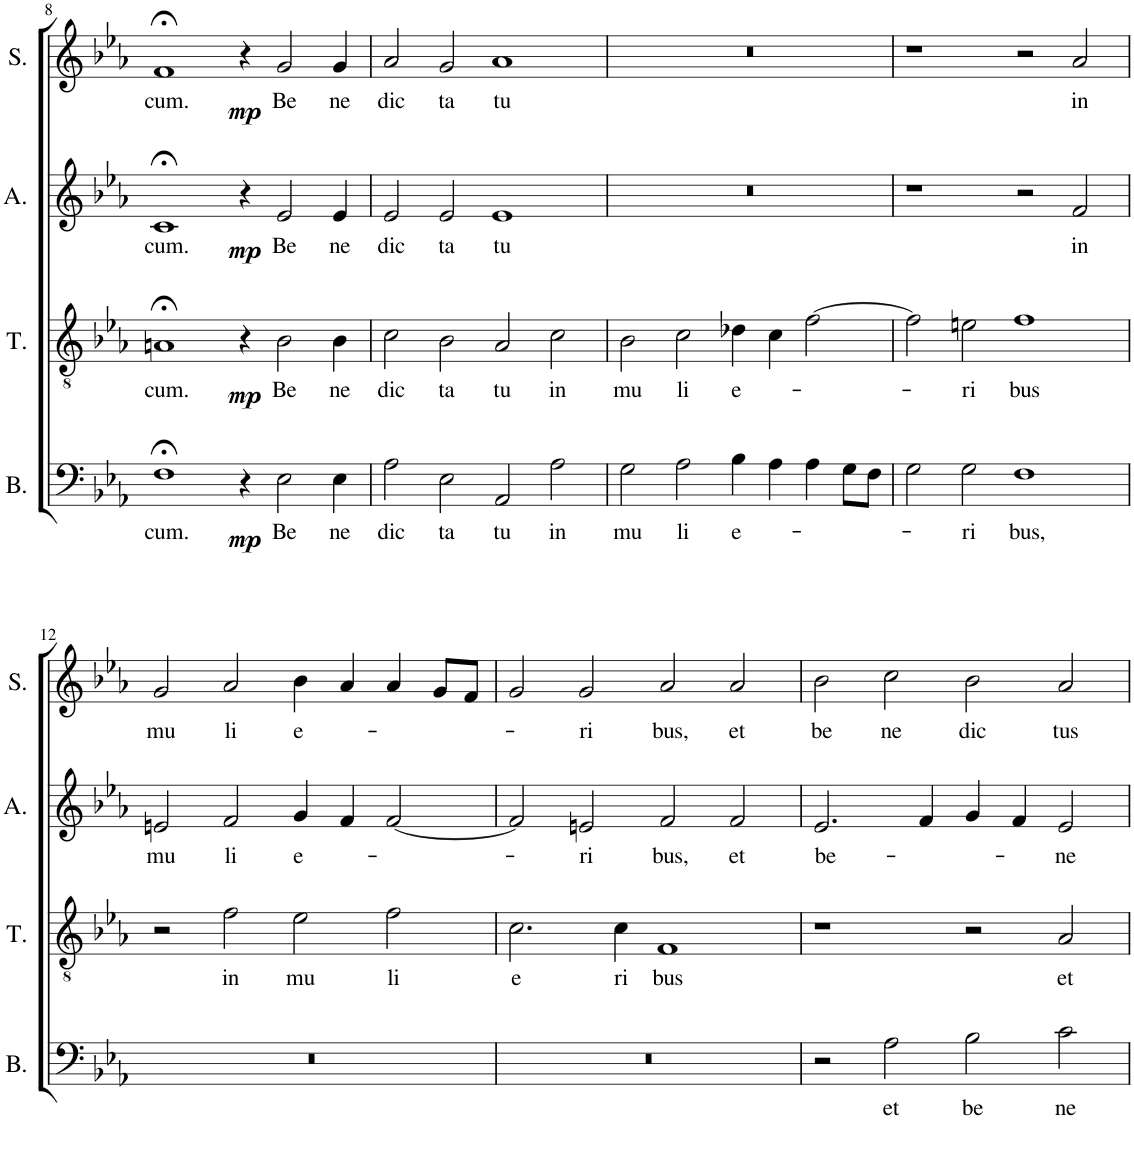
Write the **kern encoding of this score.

**kern	**text	**dynam	**kern	**text	**dynam	**kern	**text	**dynam	**kern	**text	**dynam
*part4	*part4	*part4	*part3	*part3	*part3	*part2	*part2	*part2	*part1	*part1	*part1
*staff4	*staff4	*staff4	*staff3	*staff3	*staff3	*staff2	*staff2	*staff2	*staff1	*staff1	*staff1
*I"Basso	*	*	*I"Tenor	*	*	*I"Alto	*	*	*I"Soprano	*	*
*I'B.	*	*	*I'T.	*	*	*I'A.	*	*	*I'S.	*	*
!!LO:PB:g=z
*clefF4	*	*	*clefGv2	*	*	*clefG2	*	*	*clefG2	*	*
*k[b-e-a-]	*	*	*k[b-e-a-]	*	*	*k[b-e-a-]	*	*	*k[b-e-a-]	*	*
*M2/1	*	*	*M2/1	*	*	*M2/1	*	*	*M2/1	*	*
=8	=8	=8	=8	=8	=8	=8	=8	=8	=8	=8	=8
!	!LO:LY:b	!	!	!LO:LY:b	!	!	!LO:LY:b	!	!	!LO:LY:b	!
1F;<	cum.	.	1An;<	cum.	.	1c;<	cum.	.	1f;<	cum.	.
!	!	!LO:DY:b	!	!	!LO:DY:b	!	!	!LO:DY:b	!	!	!LO:DY:b
4r	.	mp	4r	.	mp	4r	.	mp	4r	.	mp
!	!LO:LY:b	!	!	!LO:LY:b	!	!	!LO:LY:b	!	!	!LO:LY:b	!
2E-\	Be	.	2B-\	Be	.	2e-/	Be	.	2g/	Be	.
!	!LO:LY:b	!	!	!LO:LY:b	!	!	!LO:LY:b	!	!	!LO:LY:b	!
4E-\	ne	.	4B-\	ne	.	4e-/	ne	.	4g/	ne	.
=9	=9	=9	=9	=9	=9	=9	=9	=9	=9	=9	=9
!	!LO:LY:b	!	!	!LO:LY:b	!	!	!LO:LY:b	!	!	!LO:LY:b	!
2A-\	dic	.	2c\	dic	.	2e-/	dic	.	2a-/	dic	.
!	!LO:LY:b	!	!	!LO:LY:b	!	!	!LO:LY:b	!	!	!LO:LY:b	!
2E-\	ta	.	2B-\	ta	.	2e-/	ta	.	2g/	ta	.
!	!LO:LY:b	!	!	!LO:LY:b	!	!	!LO:LY:b	!	!	!LO:LY:b	!
2AA-/	tu	.	2A-/	tu	.	1e-	tu	.	1a-	tu	.
!	!LO:LY:b	!	!	!LO:LY:b	!	!	!	!	!	!	!
2A-\	in	.	2c\	in	.	.	.	.	.	.	.
=10	=10	=10	=10	=10	=10	=10	=10	=10	=10	=10	=10
!	!LO:LY:b	!	!	!LO:LY:b	!	!	!	!	!	!	!
2G\	mu	.	2B-\	mu	.	0r	.	.	0r	.	.
!	!LO:LY:b	!	!	!LO:LY:b	!	!	!	!	!	!	!
2A-\	li	.	2c\	li	.	.	.	.	.	.	.
!	!LO:LY:b	!	!	!LO:LY:b	!	!	!	!	!	!	!
4B-\	e-	.	4d-X\	e-	.	.	.	.	.	.	.
4A-\	.	.	4c\	.	.	.	.	.	.	.	.
4A-\	.	.	[2f\	.	.	.	.	.	.	.	.
8G\L	.	.	.	.	.	.	.	.	.	.	.
8F\J	.	.	.	.	.	.	.	.	.	.	.
=11	=11	=11	=11	=11	=11	=11	=11	=11	=11	=11	=11
2G\	.	.	2f\]	.	.	1r	.	.	1r	.	.
!	!LO:LY:b	!	!	!LO:LY:b	!	!	!	!	!	!	!
2G\	-ri	.	2en\	-ri	.	.	.	.	.	.	.
!	!LO:LY:b	!	!	!LO:LY:b	!	!	!	!	!	!	!
1F	bus,	.	1f	bus	.	2r	.	.	2r	.	.
!	!	!	!	!	!	!	!LO:LY:b	!	!	!LO:LY:b	!
.	.	.	.	.	.	2f/	in	.	2a-/	in	.
!!LO:LB:g=z
=12	=12	=12	=12	=12	=12	=12	=12	=12	=12	=12	=12
!	!	!	!	!	!	!	!LO:LY:b	!	!	!LO:LY:b	!
0r	.	.	2r	.	.	2en/	mu	.	2g/	mu	.
!	!	!	!	!LO:LY:b	!	!	!LO:LY:b	!	!	!LO:LY:b	!
.	.	.	2f\	in	.	2f/	li	.	2a-/	li	.
!	!	!	!	!LO:LY:b	!	!	!LO:LY:b	!	!	!LO:LY:b	!
.	.	.	2e-\	mu	.	4g/	e-	.	4b-\	e-	.
.	.	.	.	.	.	4f/	.	.	4a-/	.	.
!	!	!	!	!LO:LY:b	!	!	!	!	!	!	!
.	.	.	2f\	li	.	[2f/	.	.	4a-/	.	.
.	.	.	.	.	.	.	.	.	8g/L	.	.
.	.	.	.	.	.	.	.	.	8f/J	.	.
=13	=13	=13	=13	=13	=13	=13	=13	=13	=13	=13	=13
!	!	!	!	!LO:LY:b	!	!	!	!	!	!	!
0r	.	.	2.c\	e	.	2f/]	.	.	2g/	.	.
!	!	!	!	!	!	!	!LO:LY:b	!	!	!LO:LY:b	!
.	.	.	.	.	.	2en/	-ri	.	2g/	-ri	.
!	!	!	!	!LO:LY:b	!	!	!	!	!	!	!
.	.	.	4c\	ri	.	.	.	.	.	.	.
!	!	!	!	!LO:LY:b	!	!	!LO:LY:b	!	!	!LO:LY:b	!
.	.	.	1F	bus	.	2f/	bus,	.	2a-/	bus,	.
!	!	!	!	!	!	!	!LO:LY:b	!	!	!LO:LY:b	!
.	.	.	.	.	.	2f/	et	.	2a-/	et	.
=14	=14	=14	=14	=14	=14	=14	=14	=14	=14	=14	=14
!	!	!	!	!	!	!	!LO:LY:b	!	!	!LO:LY:b	!
2r	.	.	1r	.	.	2.e-/	be-	.	2b-\	be	.
!	!LO:LY:b	!	!	!	!	!	!	!	!	!LO:LY:b	!
2A-\	et	.	.	.	.	.	.	.	2cc\	ne	.
.	.	.	.	.	.	4f/	.	.	.	.	.
!	!LO:LY:b	!	!	!	!	!	!	!	!	!LO:LY:b	!
2B-\	be	.	2r	.	.	4g/	.	.	2b-\	dic	.
.	.	.	.	.	.	4f/	.	.	.	.	.
!	!LO:LY:b	!	!	!LO:LY:b	!	!	!LO:LY:b	!	!	!LO:LY:b	!
2c\	ne	.	2A-/	et	.	2e-/	-ne	.	2a-/	tus	.
=	=	=	=	=	=	=	=	=	=	=	=
*-	*-	*-	*-	*-	*-	*-	*-	*-	*-	*-	*-
